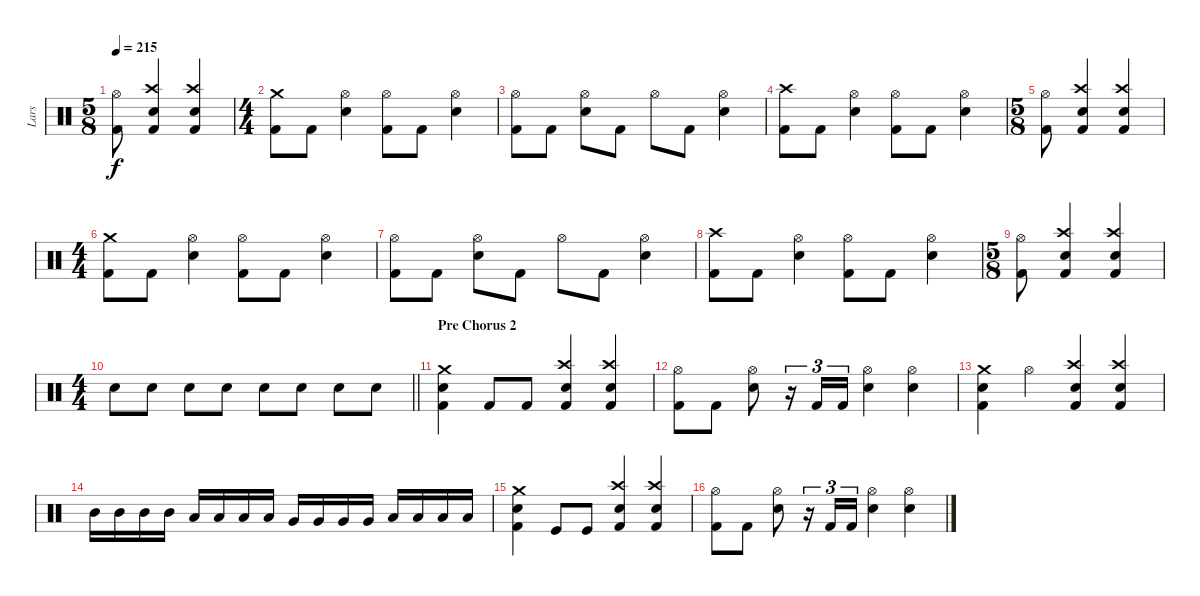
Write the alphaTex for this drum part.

\track ("Lars" "Lars") {instrument percussion}
\staff {score}
\articulation defaults
\ts (5 8)
\tempo 215
\clef neutral
\ks c
("Hi-Hat (open)" "Kick (hit) 2").8{dy f} ("Crash high (hit)" "Snare (hit) 2" "Kick (hit) 2").4 ("Crash high (hit)" "Snare (hit) 2" "Kick (hit) 2").4 |
\ts (4 4)
("Crash medium (hit)" "Kick (hit) 2").8 "Kick (hit) 2".8 ("Hi-Hat (open)" "Snare (hit) 2").4 ("Hi-Hat (open)" "Kick (hit) 2").8 "Kick (hit) 2".8 ("Hi-Hat (open)" "Snare (hit) 2").4 |
("Hi-Hat (open)" "Kick (hit) 2").8 "Kick (hit) 2".8 ("Hi-Hat (open)" "Snare (hit) 2").8 "Kick (hit) 2".8 "Hi-Hat (open)".8 "Kick (hit) 2".8 ("Hi-Hat (open)" "Snare (hit) 2").4 |
("Crash high (hit)" "Kick (hit) 2").8 "Kick (hit) 2".8 ("Hi-Hat (open)" "Snare (hit) 2").4 ("Hi-Hat (open)" "Kick (hit) 2").8 "Kick (hit) 2".8 ("Hi-Hat (open)" "Snare (hit) 2").4 |
\ts (5 8)
("Hi-Hat (open)" "Kick (hit) 2").8 ("Crash high (hit)" "Snare (hit) 2" "Kick (hit) 2").4 ("Crash high (hit)" "Snare (hit) 2" "Kick (hit) 2").4 |
\ts (4 4)
("Crash medium (hit)" "Kick (hit) 2").8 "Kick (hit) 2".8 ("Hi-Hat (open)" "Snare (hit) 2").4 ("Hi-Hat (open)" "Kick (hit) 2").8 "Kick (hit) 2".8 ("Hi-Hat (open)" "Snare (hit) 2").4 |
("Hi-Hat (open)" "Kick (hit) 2").8 "Kick (hit) 2".8 ("Hi-Hat (open)" "Snare (hit) 2").8 "Kick (hit) 2".8 "Hi-Hat (open)".8 "Kick (hit) 2".8 ("Hi-Hat (open)" "Snare (hit) 2").4 |
("Crash high (hit)" "Kick (hit) 2").8 "Kick (hit) 2".8 ("Hi-Hat (open)" "Snare (hit) 2").4 ("Hi-Hat (open)" "Kick (hit) 2").8 "Kick (hit) 2".8 ("Hi-Hat (open)" "Snare (hit) 2").4 |
\ts (5 8)
("Hi-Hat (open)" "Kick (hit) 2").8 ("Crash high (hit)" "Snare (hit) 2" "Kick (hit) 2").4 ("Crash high (hit)" "Snare (hit) 2" "Kick (hit) 2").4 |
\ts (4 4)
\barLineRight lightlight "Electric Snare (hit)".8 "Electric Snare (hit)".8 "Electric Snare (hit)".8 "Electric Snare (hit)".8 "Electric Snare (hit)".8 "Electric Snare (hit)".8 "Electric Snare (hit)".8 "Electric Snare (hit)".8
|
\section ("" "Pre Chorus 2")
("Crash medium (hit)" "Snare (hit) 2" "Kick (hit) 2").4 "Kick (hit) 2".8 "Kick (hit) 2".8 ("Crash high (hit)" "Snare (hit) 2" "Kick (hit) 2").4 ("Crash high (hit)" "Snare (hit) 2" "Kick (hit) 2").4 |
("Hi-Hat (open)" "Kick (hit) 2").8 "Kick (hit) 2".8 ("Hi-Hat (open)" "Snare (hit) 2").8 r.16{tu (3 2)} "Kick (hit) 2".16{tu (3 2)} "Kick (hit) 2".16{tu (3 2)} ("Hi-Hat (open)" "Snare (hit) 2").4 ("Hi-Hat (open)" "Snare (hit) 2").4 |
("Crash medium (hit)" "Snare (hit) 2" "Kick (hit) 2").4 "Hi-Hat (open)".4 ("Crash high (hit)" "Snare (hit) 2" "Kick (hit) 2").4 ("Crash high (hit)" "Snare (hit) 2" "Kick (hit) 2").4 |
"Mid Tom (hit)".16 "Mid Tom (hit)".16 "Mid Tom (hit)".16 "Mid Tom (hit)".16 "Low Tom (hit)".16 "Low Tom (hit)".16 "Low Tom (hit)".16 "Low Tom (hit)".16 "Very Low Tom (hit)".16 "Very Low Tom (hit)".16 "Very Low Tom (hit)".16 "Very Low Tom (hit)".16 "Low Floor Tom (hit)".16 "Low Floor Tom (hit)".16 "Low Floor Tom (hit)".16 "Low Floor Tom (hit)".16 |
("Crash medium (hit)" "Snare (hit) 2" "Kick (hit) 2").4 "Kick (hit)".8 "Kick (hit)".8 ("Crash high (hit)" "Snare (hit) 2" "Kick (hit) 2").4 ("Crash high (hit)" "Snare (hit) 2" "Kick (hit) 2").4 |
("Hi-Hat (open)" "Kick (hit) 2").8 "Kick (hit) 2".8 ("Hi-Hat (open)" "Snare (hit) 2").8 r.16{tu (3 2)} "Kick (hit) 2".16{tu (3 2)} "Kick (hit) 2".16{tu (3 2)} ("Hi-Hat (open)" "Snare (hit) 2").4 ("Hi-Hat (open)" "Snare (hit) 2").4
